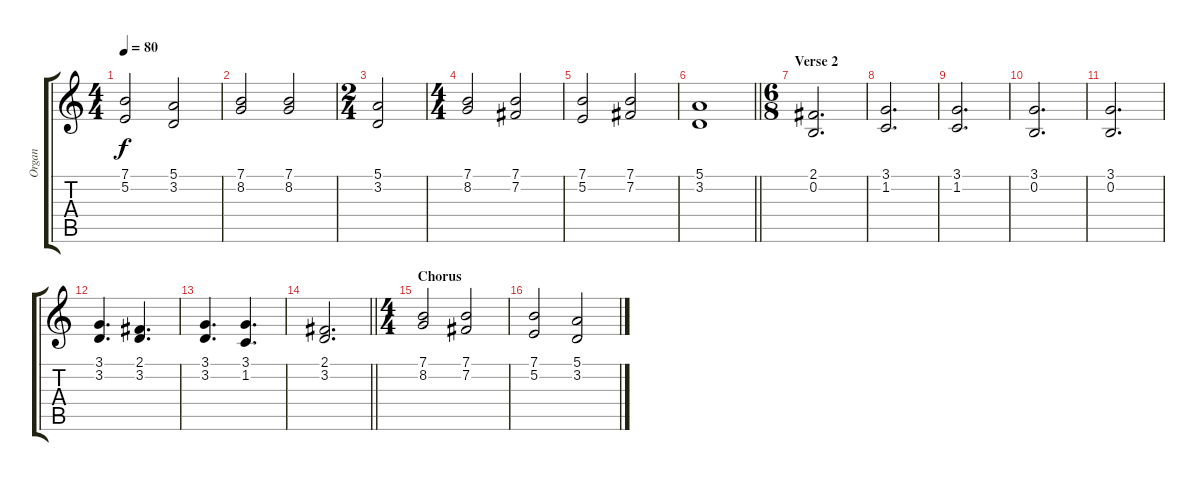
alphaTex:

\track ("Organ" "Organ") {instrument percussiveorgan}
\staff {score tabs}
\tuning (E4 B3 G3 D3 A2 E2) {hide}
\ts (4 4)
\tempo 80
\clef g2
\ks c
(7.1 5.2).2{dy f} (5.1 3.2).2 |
(7.1 8.2).2 (7.1 8.2).2 |
\ts (2 4)
(5.1 3.2).2 |
\ts (4 4)
(7.1 8.2).2 (7.1 7.2).2 |
(7.1 5.2).2 (7.1 7.2).2 |
\barLineRight lightlight
(5.1 3.2).1 |
\ts (6 8)
\section ("" "Verse 2")
(2.1 0.2).2{d} |
(3.1 1.2).2{d} |
(3.1 1.2).2{d} |
(3.1 0.2).2{d} |
(3.1 0.2).2{d} |
(3.1 3.2).4{d} (2.1 3.2).4{d} |
(3.1 3.2).4{d} (3.1 1.2).4{d} |
\barLineRight lightlight
(2.1 3.2).2{d} |
\ts (4 4)
\section ("" "Chorus")
(7.1 8.2).2 (7.1 7.2).2 |
(7.1 5.2).2 (5.1 3.2).2
